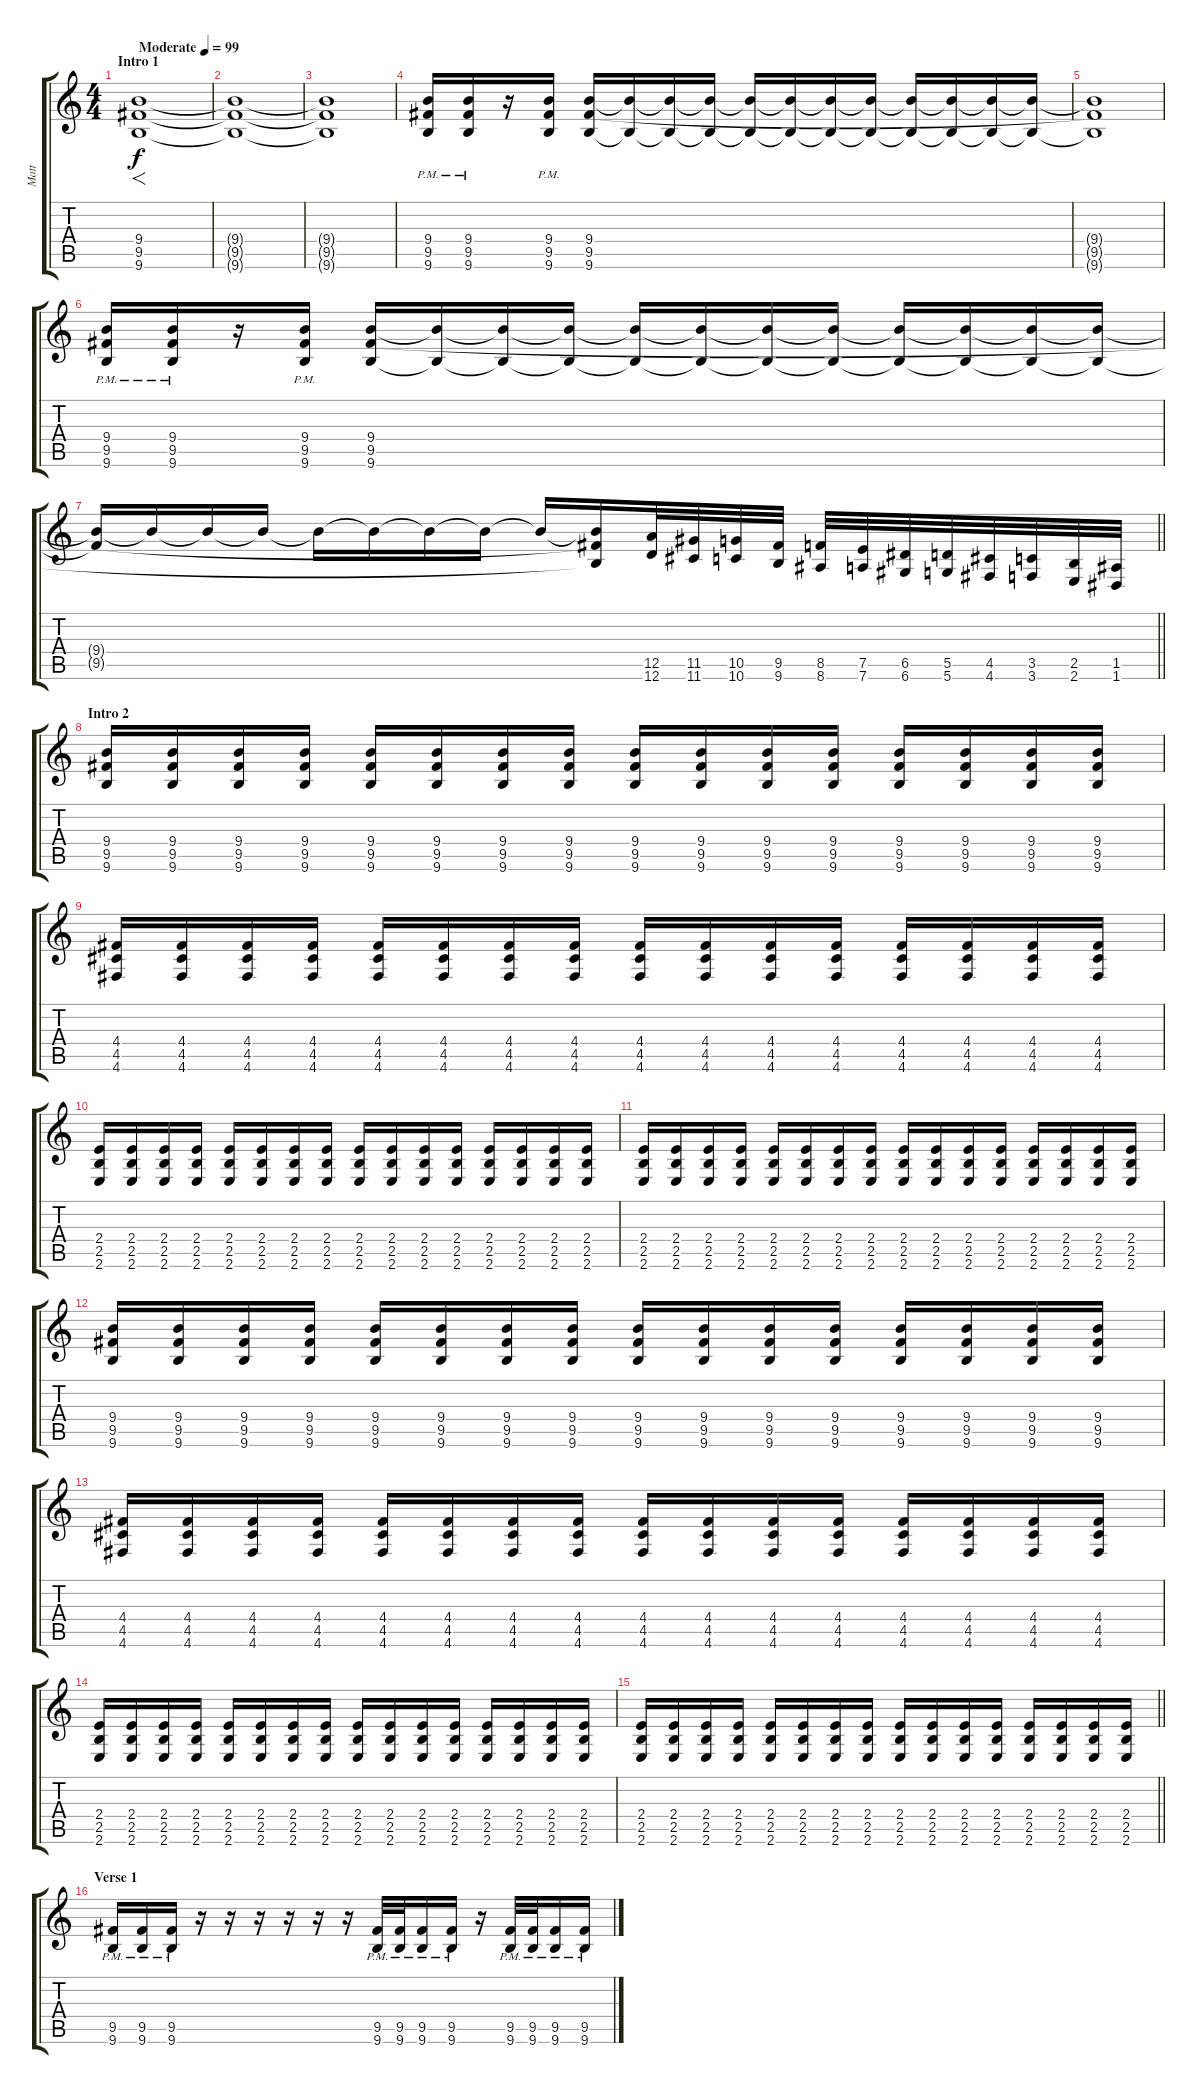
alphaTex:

\track ("Matt" "Matt") {instrument overdrivenguitar}
\staff {score tabs}
\tuning (E4 B3 G3 D3 A2 D2) {hide}
\ts (4 4)
\section ("" "Intro 1")
\tempo (99 "Moderate")
\clef g2
\ks c
(9.4 9.5 9.6).1{f dy f instrument overdrivenguitar} |
(9.4{t} 9.5{t} 9.6{t}).1 |
(9.4{t} 9.5{t} 9.6{t}).1 |
(9.4{pm} 9.5{pm} 9.6{pm}).16 (9.4{pm} 9.5{pm} 9.6{pm}).16 r.16 (9.4{pm} 9.5{pm} 9.6{pm}).16 (9.4 9.5 9.6).16 (9.4{t} 9.6{t}).16 (9.4{t} 9.6{t}).16 (9.4{t} 9.6{t}).16 (9.4{t} 9.6{t}).16 (9.4{t} 9.6{t}).16 (9.4{t} 9.6{t}).16 (9.4{t} 9.6{t}).16 (9.4{t} 9.6{t}).16 (9.4{t} 9.6{t}).16 (9.4{t} 9.6{t}).16 (9.4{t} 9.6{t}).16 |
(9.4{t} 9.5{t} 9.6{t}).1 |
(9.4{pm} 9.5{pm} 9.6{pm}).16 (9.4{pm} 9.5{pm} 9.6{pm}).16 r.16 (9.4{pm} 9.5{pm} 9.6{pm}).16 (9.4 9.5 9.6).16 (9.4{t} 9.6{t}).16 (9.4{t} 9.6{t}).16 (9.4{t} 9.6{t}).16 (9.4{t} 9.6{t}).16 (9.4{t} 9.6{t}).16 (9.4{t} 9.6{t}).16 (9.4{t} 9.6{t}).16 (9.4{t} 9.6{t}).16 (9.4{t} 9.6{t}).16 (9.4{t} 9.6{t}).16 (9.4{t} 9.6{t}).16 |
\barLineRight lightlight
(9.4{t} 9.5{t}).16 9.4{t}.16 9.4{t}.16 9.4{t}.16 9.4{t}.16 9.4{t}.16 9.4{t}.16 9.4{t}.16 9.4{t}.16 (9.4{t} 9.5{t} 9.6{t}).16 (12.5 12.6).32 (11.5 11.6).32 (10.5 10.6).32 (9.5 9.6).32 (8.5 8.6).32 (7.5 7.6).32 (6.5 6.6).32 (5.5 5.6).32 (4.5 4.6).32 (3.5 3.6).32 (2.5 2.6).32 (1.5 1.6).32 |
\section ("" "Intro 2")
(9.4 9.5 9.6).16 (9.4 9.5 9.6).16 (9.4 9.5 9.6).16 (9.4 9.5 9.6).16 (9.4 9.5 9.6).16 (9.4 9.5 9.6).16 (9.4 9.5 9.6).16 (9.4 9.5 9.6).16 (9.4 9.5 9.6).16 (9.4 9.5 9.6).16 (9.4 9.5 9.6).16 (9.4 9.5 9.6).16 (9.4 9.5 9.6).16 (9.4 9.5 9.6).16 (9.4 9.5 9.6).16 (9.4 9.5 9.6).16 |
(4.4 4.5 4.6).16 (4.4 4.5 4.6).16 (4.4 4.5 4.6).16 (4.4 4.5 4.6).16 (4.4 4.5 4.6).16 (4.4 4.5 4.6).16 (4.4 4.5 4.6).16 (4.4 4.5 4.6).16 (4.4 4.5 4.6).16 (4.4 4.5 4.6).16 (4.4 4.5 4.6).16 (4.4 4.5 4.6).16 (4.4 4.5 4.6).16 (4.4 4.5 4.6).16 (4.4 4.5 4.6).16 (4.4 4.5 4.6).16 |
(2.4 2.5 2.6).16 (2.4 2.5 2.6).16 (2.4 2.5 2.6).16 (2.4 2.5 2.6).16 (2.4 2.5 2.6).16 (2.4 2.5 2.6).16 (2.4 2.5 2.6).16 (2.4 2.5 2.6).16 (2.4 2.5 2.6).16 (2.4 2.5 2.6).16 (2.4 2.5 2.6).16 (2.4 2.5 2.6).16 (2.4 2.5 2.6).16 (2.4 2.5 2.6).16 (2.4 2.5 2.6).16 (2.4 2.5 2.6).16 |
(2.4 2.5 2.6).16 (2.4 2.5 2.6).16 (2.4 2.5 2.6).16 (2.4 2.5 2.6).16 (2.4 2.5 2.6).16 (2.4 2.5 2.6).16 (2.4 2.5 2.6).16 (2.4 2.5 2.6).16 (2.4 2.5 2.6).16 (2.4 2.5 2.6).16 (2.4 2.5 2.6).16 (2.4 2.5 2.6).16 (2.4 2.5 2.6).16 (2.4 2.5 2.6).16 (2.4 2.5 2.6).16 (2.4 2.5 2.6).16 |
(9.4 9.5 9.6).16 (9.4 9.5 9.6).16 (9.4 9.5 9.6).16 (9.4 9.5 9.6).16 (9.4 9.5 9.6).16 (9.4 9.5 9.6).16 (9.4 9.5 9.6).16 (9.4 9.5 9.6).16 (9.4 9.5 9.6).16 (9.4 9.5 9.6).16 (9.4 9.5 9.6).16 (9.4 9.5 9.6).16 (9.4 9.5 9.6).16 (9.4 9.5 9.6).16 (9.4 9.5 9.6).16 (9.4 9.5 9.6).16 |
(4.4 4.5 4.6).16 (4.4 4.5 4.6).16 (4.4 4.5 4.6).16 (4.4 4.5 4.6).16 (4.4 4.5 4.6).16 (4.4 4.5 4.6).16 (4.4 4.5 4.6).16 (4.4 4.5 4.6).16 (4.4 4.5 4.6).16 (4.4 4.5 4.6).16 (4.4 4.5 4.6).16 (4.4 4.5 4.6).16 (4.4 4.5 4.6).16 (4.4 4.5 4.6).16 (4.4 4.5 4.6).16 (4.4 4.5 4.6).16 |
(2.4 2.5 2.6).16 (2.4 2.5 2.6).16 (2.4 2.5 2.6).16 (2.4 2.5 2.6).16 (2.4 2.5 2.6).16 (2.4 2.5 2.6).16 (2.4 2.5 2.6).16 (2.4 2.5 2.6).16 (2.4 2.5 2.6).16 (2.4 2.5 2.6).16 (2.4 2.5 2.6).16 (2.4 2.5 2.6).16 (2.4 2.5 2.6).16 (2.4 2.5 2.6).16 (2.4 2.5 2.6).16 (2.4 2.5 2.6).16 |
\barLineRight lightlight
(2.4 2.5 2.6).16 (2.4 2.5 2.6).16 (2.4 2.5 2.6).16 (2.4 2.5 2.6).16 (2.4 2.5 2.6).16 (2.4 2.5 2.6).16 (2.4 2.5 2.6).16 (2.4 2.5 2.6).16 (2.4 2.5 2.6).16 (2.4 2.5 2.6).16 (2.4 2.5 2.6).16 (2.4 2.5 2.6).16 (2.4 2.5 2.6).16 (2.4 2.5 2.6).16 (2.4 2.5 2.6).16 (2.4 2.5 2.6).16 |
\section ("" "Verse 1")
(9.5{pm} 9.6{pm}).16 (9.5{pm} 9.6{pm}).16 (9.5{pm} 9.6{pm}).16 r.16 r.16 r.16 r.16 r.16 r.16 (9.5{pm} 9.6{pm}).32 (9.5{pm} 9.6{pm}).32 (9.5{pm} 9.6{pm}).16 (9.5{pm} 9.6{pm}).16 r.16 (9.5{pm} 9.6{pm}).32 (9.5{pm} 9.6{pm}).32 (9.5{pm} 9.6{pm}).16 (9.5{pm} 9.6{pm}).16
